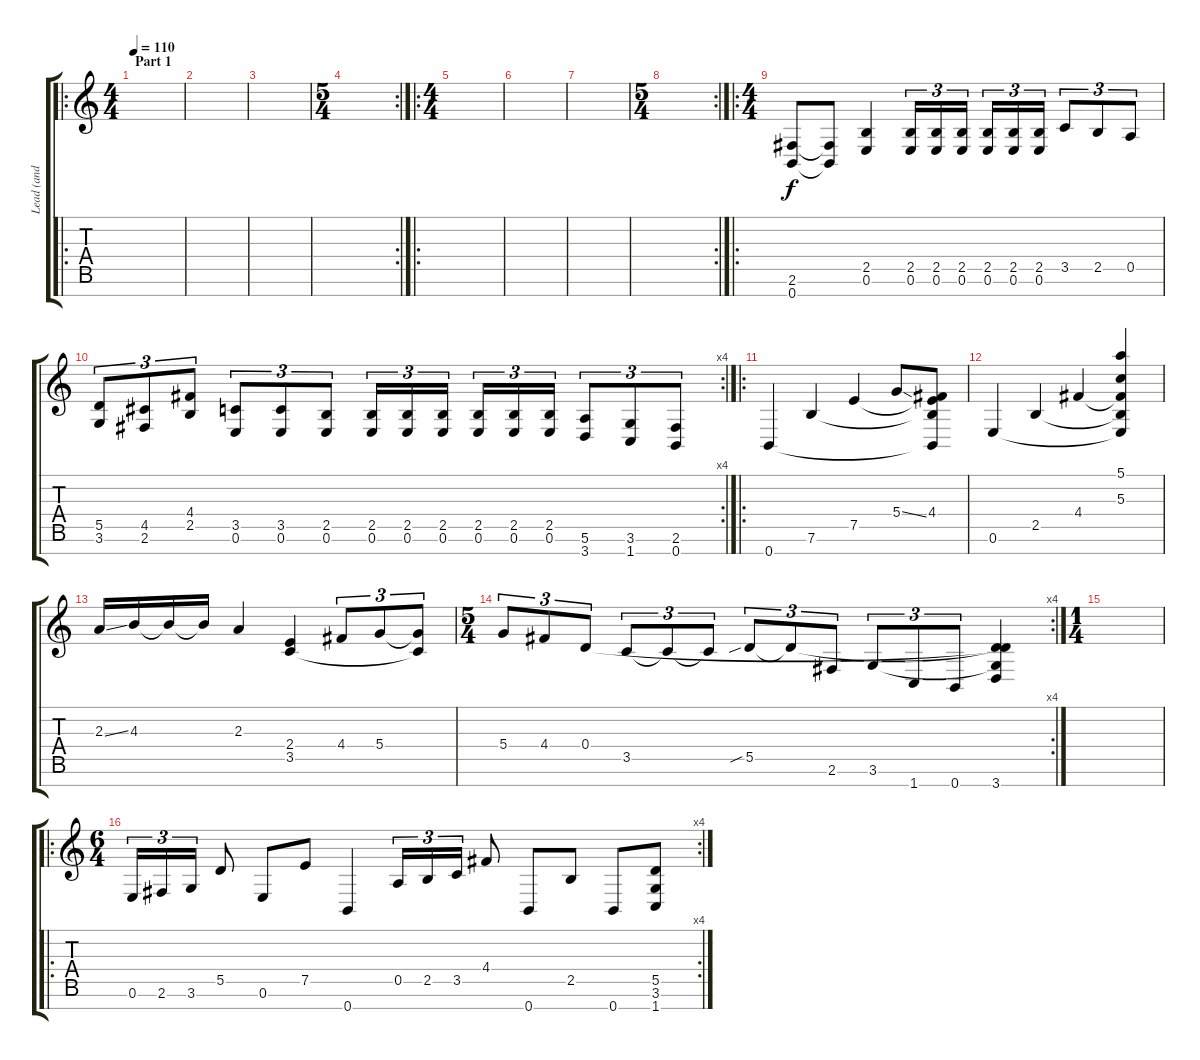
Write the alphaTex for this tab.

\track ("Lead (and some rhythm)" "Lead (and ") {instrument overdrivenguitar}
\staff {score tabs}
\tuning (E4 B3 G3 D3 A2 E2 B1) {hide}
\ro
\ts (4 4)
\section ("" "Part 1")
\tempo 110
\clef g2
\ks c
|
|
|
\rc 2
\ts (5 4)
|
\ro
\ts (4 4)
|
|
|
\rc 2
\ts (5 4)
|
\ro
\ts (4 4)
(2.6 0.7).8{instrument distortionguitar} (2.6{t} 0.7{t}).8 (2.5 0.6).4 (2.5 0.6).16{tu (3 2)} (2.5 0.6).16{tu (3 2)} (2.5 0.6).16{tu (3 2)} (2.5 0.6).16{tu (3 2)} (2.5 0.6).16{tu (3 2)} (2.5 0.6).16{tu (3 2)} 3.5.8{tu (3 2)} 2.5.8{tu (3 2)} 0.5.8{tu (3 2)} |
\rc 4
(5.5 3.6).8{tu (3 2)} (4.5 2.6).8{tu (3 2)} (4.4 2.5).8{tu (3 2)} (3.5 0.6).8{tu (3 2)} (3.5 0.6).8{tu (3 2)} (2.5 0.6).8{tu (3 2)} (2.5 0.6).16{tu (3 2)} (2.5 0.6).16{tu (3 2)} (2.5 0.6).16{tu (3 2)} (2.5 0.6).16{tu (3 2)} (2.5 0.6).16{tu (3 2)} (2.5 0.6).16{tu (3 2)} (5.6 3.7).8{tu (3 2)} (3.6 1.7).8{tu (3 2)} (2.6 0.7).8{tu (3 2)} |
\ro
0.7.4{instrument distortionguitar} 7.6.4 7.5.4 5.4{ss}.8 (4.4 7.5{t} 7.6{t} 0.7{t}).8 |
0.6.4 2.5.4 4.4.4 (5.1 5.3 4.4{t} 2.5{t} 0.6{t}).4 |
2.3{ss}.16 4.3.16 4.3{t}.16 4.3{t}.16 2.3.4 (2.4 3.5).4 4.4.8{tu (3 2)} 5.4.8{tu (3 2)} (5.4{t} 3.5{t}).8{tu (3 2)} |
\rc 4
\ts (5 4)
5.4.8{tu (3 2)} 4.4.8{tu (3 2)} 0.4.8{tu (3 2)} 3.5.8{tu (3 2)} 3.5{t}.8{tu (3 2)} 3.5{t}.8{tu (3 2)} 5.5{sib}.8{tu (3 2)} 5.5{t}.8{tu (3 2)} 2.6.8{tu (3 2)} 3.6.8{tu (3 2)} 1.7.8{tu (3 2)} 0.7.8{tu (3 2)} (0.4{t} 5.5{t} 3.6{t} 3.7).4 |
\ts (1 4)
|
\ro
\rc 4
\ts (6 4)
0.6.16{tu (3 2)} 2.6.16{tu (3 2)} 3.6.16{tu (3 2)} 5.5.8 0.6.8 7.5.8 0.7.4 0.5.16{tu (3 2)} 2.5.16{tu (3 2)} 3.5.16{tu (3 2)} 4.4.8 0.7.8 2.5.8 0.7.8 (5.5 3.6 1.7).8
